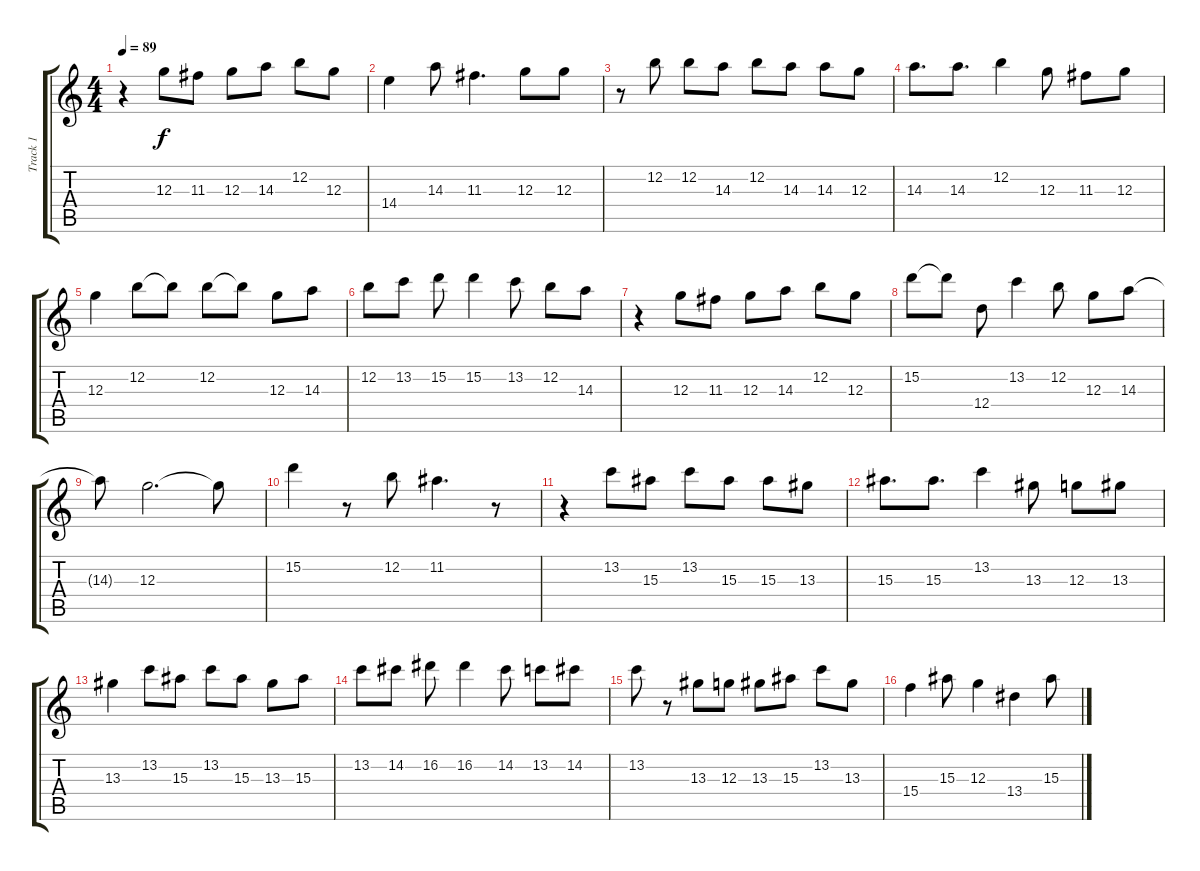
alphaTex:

\track ("Track 1" "Track 1") {instrument electricguitarjazz}
\staff {score tabs}
\tuning (E4 B3 G3 D3 A2 E2) {hide}
\ts (4 4)
\tempo 89
\clef g2
\ks c
r.4{dy f} 12.3.8 11.3.8 12.3.8 14.3.8 12.2.8 12.3.8 |
14.4.4 14.3.8 11.3.4{d} 12.3.8 12.3.8 |
r.8 12.2.8 12.2.8 14.3.8 12.2.8 14.3.8 14.3.8 12.3.8 |
14.3.8{d} 14.3.8{d} 12.2.4 12.3.8 11.3.8 12.3.8 |
12.3.4 12.2.8 12.2{t}.8 12.2.8 12.2{t}.8 12.3.8 14.3.8 |
12.2.8 13.2.8 15.2.8 15.2.4 13.2.8 12.2.8 14.3.8 |
r.4 12.3.8 11.3.8 12.3.8 14.3.8 12.2.8 12.3.8 |
15.2.8 15.2{t}.8 12.4.8 13.2.4 12.2.8 12.3.8 14.3.8 |
14.3{t}.8 12.3.2{d} 12.3{t}.8 |
15.2.4 r.8 12.2.8 11.2.4{d} r.8 |
r.4 13.2.8 15.3.8 13.2.8 15.3.8 15.3.8 13.3.8 |
15.3.8{d} 15.3.8{d} 13.2.4 13.3.8 12.3.8 13.3.8 |
13.3.4 13.2.8 15.3.8 13.2.8 15.3.8 13.3.8 15.3.8 |
13.2.8 14.2.8 16.2.8 16.2.4 14.2.8 13.2.8 14.2.8 |
13.2.8 r.8 13.3.8 12.3.8 13.3.8 15.3.8 13.2.8 13.3.8 |
15.4.4 15.3.8 12.3.4 13.4.4 15.3.8
